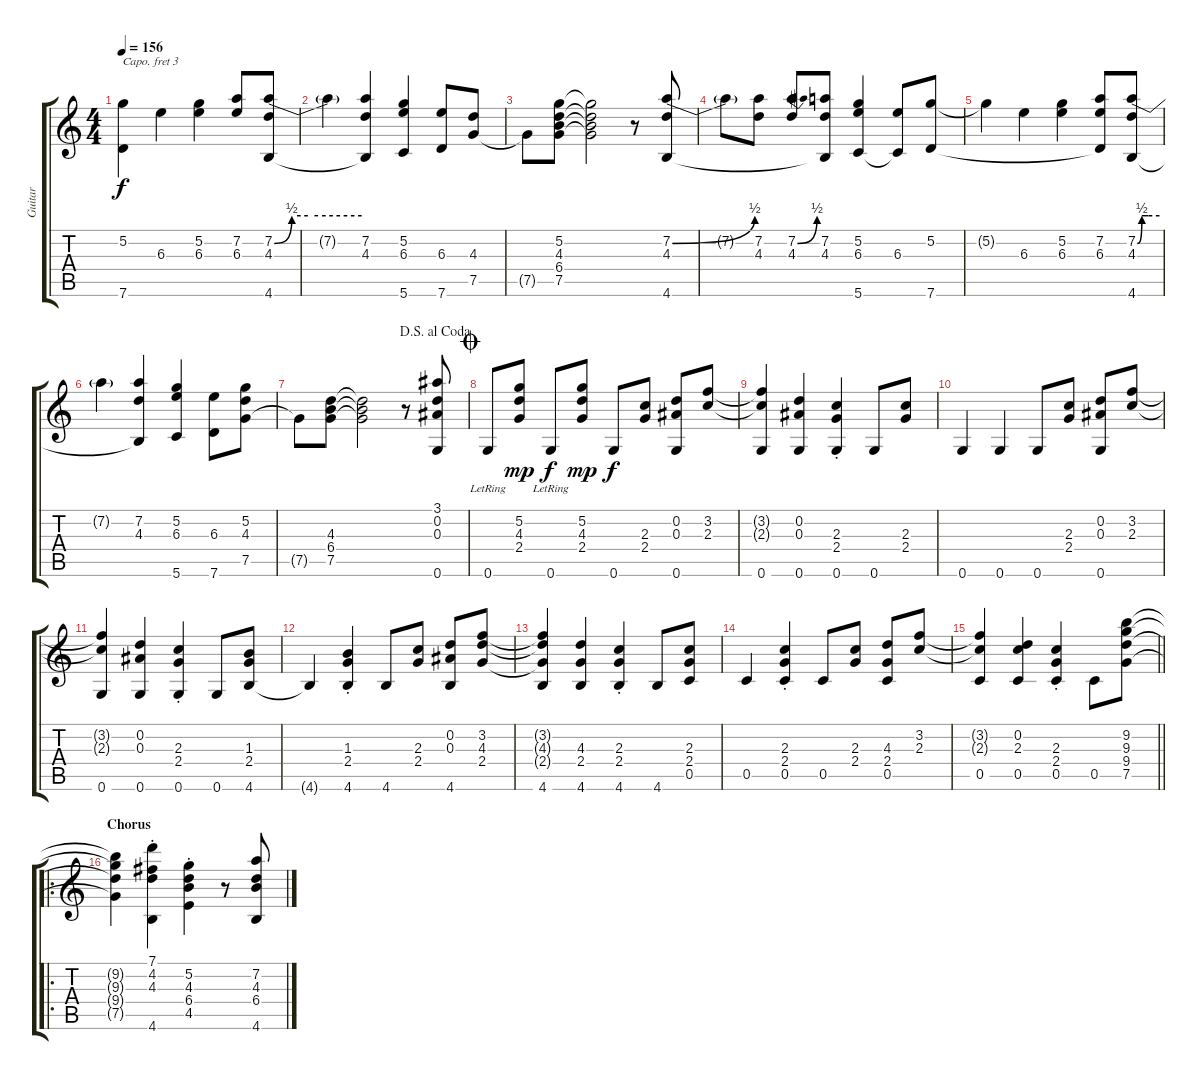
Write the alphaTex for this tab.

\track ("Guitar" "Guitar") {instrument acousticguitarsteel}
\staff {score tabs}
\capo 3
\tuning (E4 B3 G3 D3 A2 E2) {hide}
\ts (4 4)
\tempo 156
\clef g2
\ks c
(5.2{t} 7.6{t}).4{dy f} 6.3.4 (5.2 6.3).4 (7.2 6.3).8 (7.2{be (custom 0 0 12 2 23 2 30 2 60 2)} 4.3 4.6).8 |
7.2{t}.4 (7.2 4.3 4.6{t}).4 (5.2 6.3 5.6).4 (6.3 7.6).8 (4.3 7.5).8 |
7.5{t}.8 (5.2 4.3 6.4 7.5).8 (5.2{t} 4.3{t} 6.4{t} 7.5{t}).2 r.8 (7.2{be (bend 0 0 60 2)} 4.3 4.6).8 |
7.2{t}.8 (7.2 4.3).8 (7.2{be (bend 0 0 60 2)} 4.3).8 (7.2 4.3 4.6{t}).8 (5.2 6.3 5.6).4 (6.3 5.6{t}).8 (5.2 7.6).8 |
5.2{t}.4 6.3.4 (5.2 6.3).4 (7.2 6.3 7.6{t}).8 (7.2{be (custom 0 0 12 2 23 2 30 2 60 2)} 4.3 4.6).8 |
7.2{t}.4 (7.2 4.3 4.6{t}).4 (5.2 6.3 5.6).4 (6.3 7.6).8 (5.2 4.3 7.5).8 |
\jump dalsegnoalcoda
7.5{t}.8 (4.3 6.4 7.5).8 (4.3{t} 6.4{t} 7.5{t}).2 r.8 (3.1 0.2 0.3 0.6).8 |
\jump coda
0.6{lr}.8 (5.2 4.3 2.4).8{dy mp} 0.6{lr}.8{dy f} (5.2 4.3 2.4).8{dy mp} 0.6.8{dy f} (2.3 2.4).8 (0.2 0.3 0.6).8 (3.2 2.3).8 |
(3.2{t} 2.3{t} 0.6).4 (0.2 0.3 0.6).4 (2.3{st} 2.4{st} 0.6).4 0.6.8 (2.3 2.4).8 |
0.6.4 0.6.4 0.6.8 (2.3 2.4).8 (0.2 0.3 0.6).8 (3.2 2.3).8 |
(3.2{t} 2.3{t} 0.6).4 (0.2 0.3 0.6).4 (2.3{st} 2.4{st} 0.6).4 0.6.8 (1.3 2.4 4.6).8 |
4.6{t}.4 (1.3{st} 2.4{st} 4.6).4 4.6.8 (2.3 2.4).8 (0.2 0.3 4.6).8 (3.2 4.3 2.4).8 |
(3.2{t} 4.3{t} 2.4{t} 4.6).4 (4.3 2.4 4.6).4 (2.3{st} 2.4{st} 4.6).4 4.6.8 (2.3 2.4 0.5).8 |
0.5.4 (2.3{st} 2.4{st} 0.5).4 0.5.8 (2.3 2.4).8 (4.3 2.4 0.5).8 (3.2 2.3).8 |
\barLineRight lightlight
(3.2{t} 2.3{t} 0.5).4 (0.2 2.3 0.5).4 (2.3{st} 2.4{st} 0.5).4 0.5.8 (9.2 9.3 9.4 7.5).8 |
\ro
\section ("" "Chorus")
(9.2{t} 9.3{t} 9.4{t} 7.5{t}).4 (7.1{st} 4.2{st} 4.3{st} 4.6{st}).4 (5.2{st} 4.3{st} 6.4{st} 4.5{st}).4 r.8 (7.2 4.3 6.4 4.6).8
